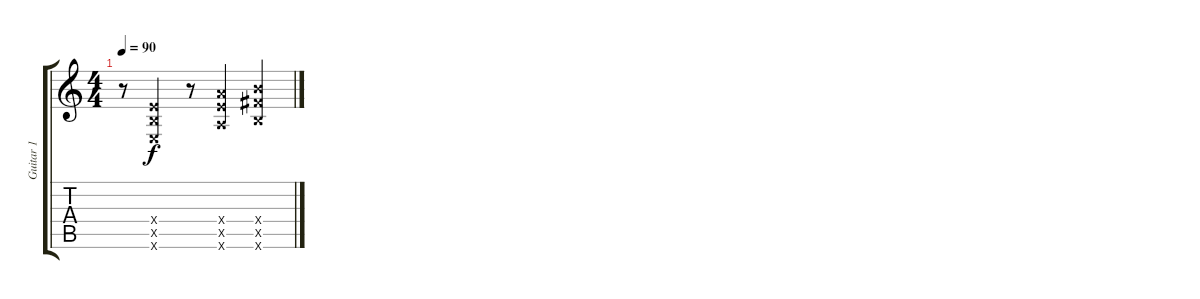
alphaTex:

\track ("Guitar 1" "Guitar 1") {instrument overdrivenguitar}
\staff {score tabs}
\tuning (Db4 Ab3 E3 B2 Gb2 B1) {hide}
\ts (4 4)
\tempo 90
\clef g2
\ks c
r.8{dy f} (5.4{x} 5.5{x} 5.6{x}).4 r.8 (10.4{x} 10.5{x} 10.6{x}).4 (12.4{x} 12.5{x} 12.6{x}).4
